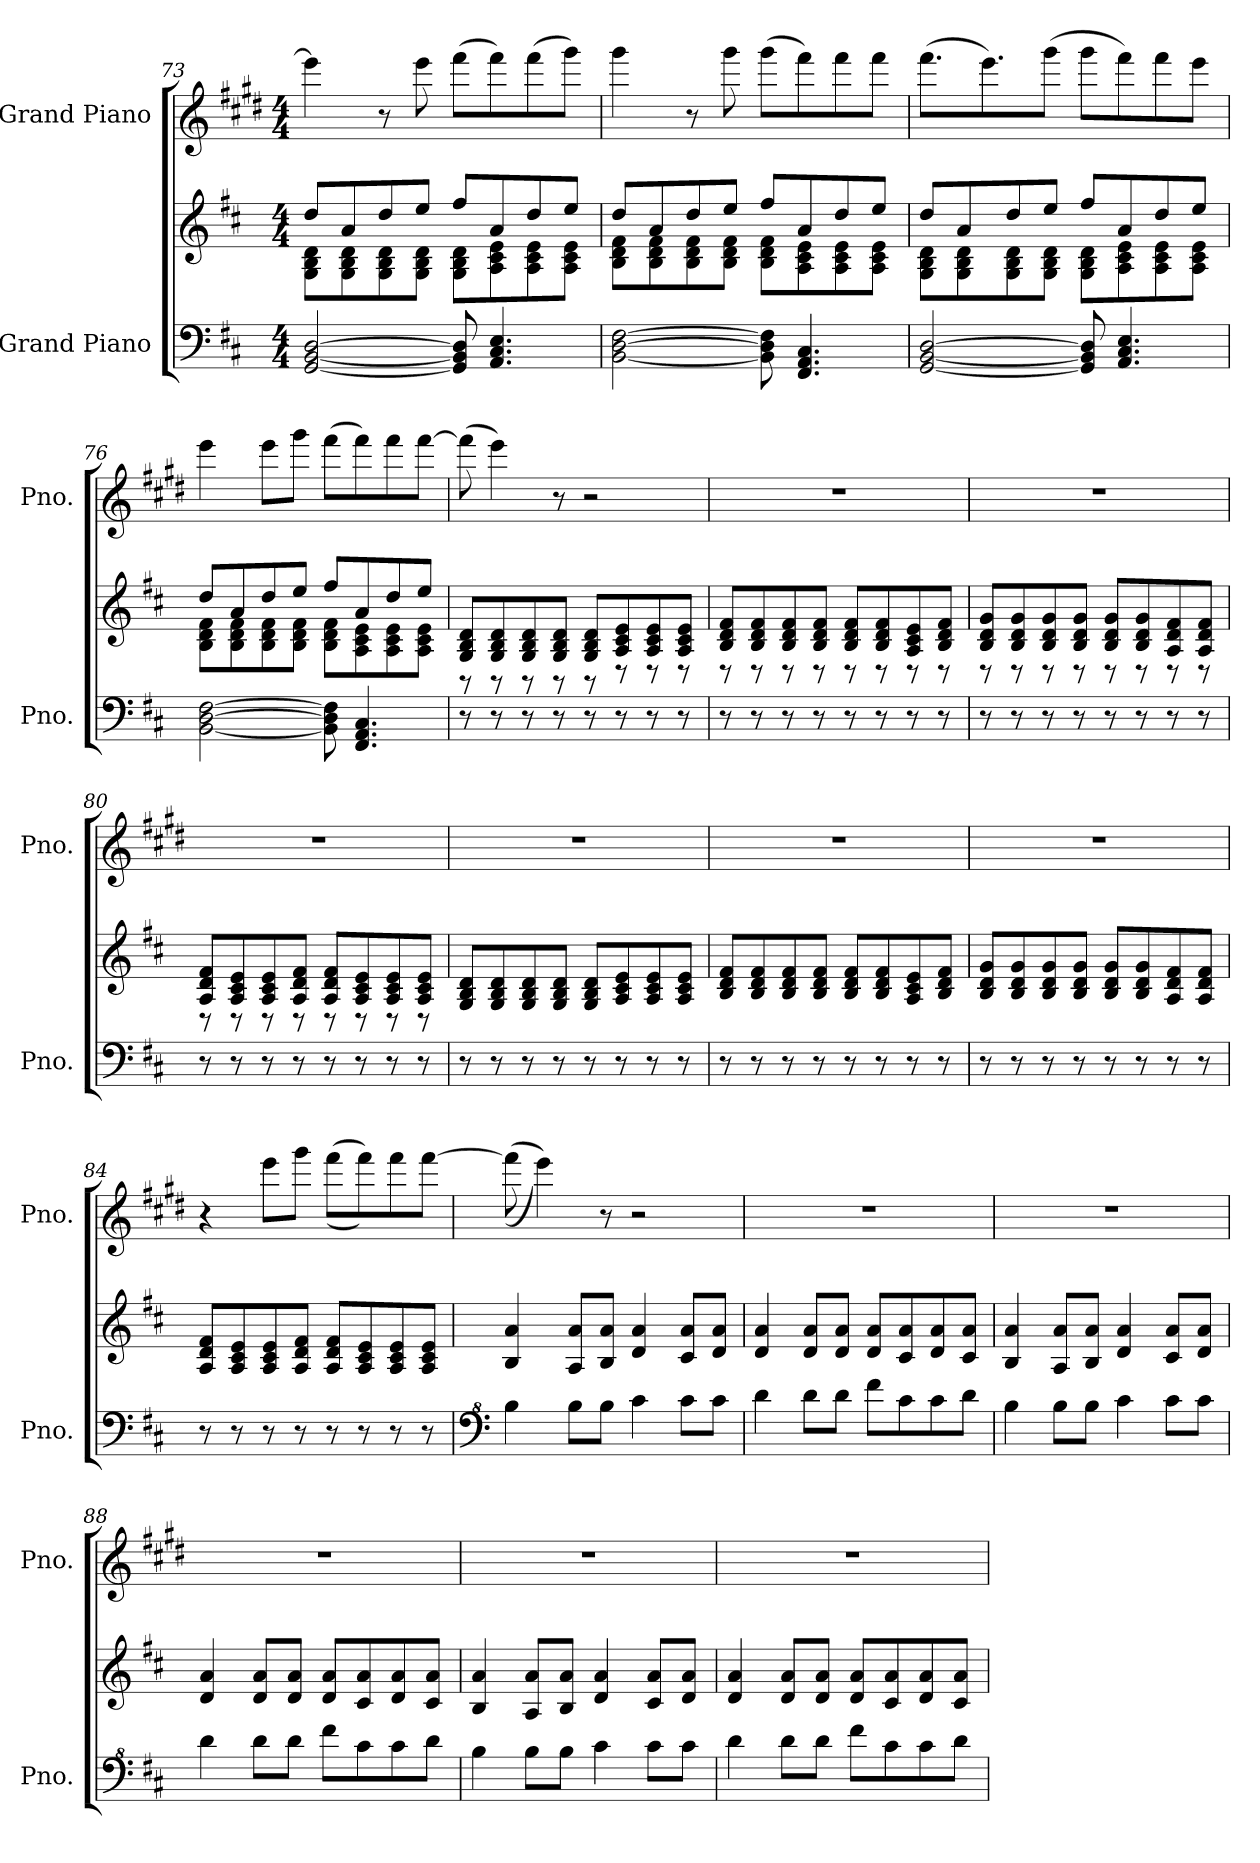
**kern	**kern	**kern
*part2	*part2	*part1
*staff3	*staff2	*staff1
*I"Grand Piano	*	*I"Grand Piano
*I'Pno.	*	*I'Pno.
!!LO:LB:g=z
*clefF4	*clefG2	*clefG2
*k[f#c#]	*k[f#c#]	*k[f#c#g#d#]
*M4/4	*M4/4	*M4/4
=73	=73	=73
*	*^	*
[2GG/ [2BB/ [2D/	8dd/L	8G\ 8B\ 8d\L	4eee\]
.	8a/	8G\ 8B\ 8d\	.
.	8dd/	8G\ 8B\ 8d\	8r
.	8ee/J	8G\ 8B\ 8d\J	8eee\
8GG/] 8BB/] 8D/]	8ff#/L	8G\ 8B\ 8d\L	(8fff#\L
4.AA/ 4.C#/ 4.E/	8a/	8A\ 8c#\ 8e\	8fff#\)
.	8dd/	8A\ 8c#\ 8e\	(8fff#\
.	8ee/J	8A\ 8c#\ 8e\J	8ggg#\J)
=74	=74	=74	=74
[2BB\ [2D\ [2F#\	8dd/L	8B\ 8d\ 8f#\L	4ggg#\
.	8a/	8B\ 8d\ 8f#\	.
.	8dd/	8B\ 8d\ 8f#\	8r
.	8ee/J	8B\ 8d\ 8f#\J	8ggg#\
8BB\] 8D\] 8F#\]	8ff#/L	8B\ 8d\ 8f#\L	(8ggg#\L
4.FF#/ 4.AA/ 4.C#/	8a/	8A\ 8c#\ 8e\	8fff#\)
.	8dd/	8A\ 8c#\ 8e\	8fff#\
.	8ee/J	8A\ 8c#\ 8e\J	8fff#\J
=75	=75	=75	=75
[2GG/ [2BB/ [2D/	8dd/L	8G\ 8B\ 8d\L	(8.fff#\L
.	8a/	8G\ 8B\ 8d\	.
.	.	.	8.eee\)
.	8dd/	8G\ 8B\ 8d\	.
.	8ee/J	8G\ 8B\ 8d\J	(8ggg#\J
8GG/] 8BB/] 8D/]	8ff#/L	8G\ 8B\ 8d\L	8ggg#\L
4.AA/ 4.C#/ 4.E/	8a/	8A\ 8c#\ 8e\	8fff#\)
.	8dd/	8A\ 8c#\ 8e\	8fff#\
.	8ee/J	8A\ 8c#\ 8e\J	8eee\J
!!LO:PB:g=z
=76	=76	=76	=76
[2BB\ [2D\ [2F#\	8dd/L	8B\ 8d\ 8f#\L	4eee\
.	8a/	8B\ 8d\ 8f#\	.
.	8dd/	8B\ 8d\ 8f#\	8eee\L
.	8ee/J	8B\ 8d\ 8f#\J	8ggg#\J
8BB\] 8D\] 8F#\]	8ff#/L	8B\ 8d\ 8f#\L	(8fff#\L
4.FF#/ 4.AA/ 4.C#/	8a/	8A\ 8c#\ 8e\	8fff#\)
.	8dd/	8A\ 8c#\ 8e\	8fff#\
.	8ee/J	8A\ 8c#\ 8e\J	[8fff#\J
=77	=77	=77	=77
8r	8G/ 8B/ 8d/L	8r	(8fff#\]
8r	8G/ 8B/ 8d/	8r	4eee\)
8r	8G/ 8B/ 8d/	8r	.
8r	8G/ 8B/ 8d/J	8r	8r
8r	8G/ 8B/ 8d/L	8r	2r
8r	8A/ 8c#/ 8e/	8r	.
8r	8A/ 8c#/ 8e/	8r	.
8r	8A/ 8c#/ 8e/J	8r	.
=78	=78	=78	=78
8r	8B/ 8d/ 8f#/L	8r	1r
8r	8B/ 8d/ 8f#/	8r	.
8r	8B/ 8d/ 8f#/	8r	.
8r	8B/ 8d/ 8f#/J	8r	.
8r	8B/ 8d/ 8f#/L	8r	.
8r	8B/ 8d/ 8f#/	8r	.
8r	8A/ 8c#/ 8e/	8r	.
8r	8B/ 8d/ 8f#/J	8r	.
!!LO:LB:g=z
=79	=79	=79	=79
8r	8B/ 8d/ 8g/L	8r	1r
8r	8B/ 8d/ 8g/	8r	.
8r	8B/ 8d/ 8g/	8r	.
8r	8B/ 8d/ 8g/J	8r	.
8r	8B/ 8d/ 8g/L	8r	.
8r	8B/ 8d/ 8g/	8r	.
8r	8A/ 8d/ 8f#/	8r	.
8r	8A/ 8d/ 8f#/J	8r	.
=80	=80	=80	=80
8r	8A/ 8d/ 8f#/L	8r	1r
8r	8A/ 8c#/ 8e/	8r	.
8r	8A/ 8c#/ 8e/	8r	.
8r	8A/ 8d/ 8f#/J	8r	.
8r	8A/ 8d/ 8f#/L	8r	.
8r	8A/ 8c#/ 8e/	8r	.
8r	8A/ 8c#/ 8e/	8r	.
8r	8A/ 8c#/ 8e/J	8r	.
*	*v	*v	*
=81	=81	=81
8r	8G/ 8B/ 8d/L	1r
8r	8G/ 8B/ 8d/	.
8r	8G/ 8B/ 8d/	.
8r	8G/ 8B/ 8d/J	.
8r	8G/ 8B/ 8d/L	.
8r	8A/ 8c#/ 8e/	.
8r	8A/ 8c#/ 8e/	.
8r	8A/ 8c#/ 8e/J	.
!!LO:LB:g=z
=82	=82	=82
8r	8B/ 8d/ 8f#/L	1r
8r	8B/ 8d/ 8f#/	.
8r	8B/ 8d/ 8f#/	.
8r	8B/ 8d/ 8f#/J	.
8r	8B/ 8d/ 8f#/L	.
8r	8B/ 8d/ 8f#/	.
8r	8A/ 8c#/ 8e/	.
8r	8B/ 8d/ 8f#/J	.
=83	=83	=83
8r	8B/ 8d/ 8g/L	1r
8r	8B/ 8d/ 8g/	.
8r	8B/ 8d/ 8g/	.
8r	8B/ 8d/ 8g/J	.
8r	8B/ 8d/ 8g/L	.
8r	8B/ 8d/ 8g/	.
8r	8A/ 8d/ 8f#/	.
8r	8A/ 8d/ 8f#/J	.
=84	=84	=84
8r	8A/ 8d/ 8f#/L	4r
8r	8A/ 8c#/ 8e/	.
8r	8A/ 8c#/ 8e/	8eee\L
8r	8A/ 8d/ 8f#/J	8ggg#\J
8r	8A/ 8d/ 8f#/L	((8fff#\L
8r	8A/ 8c#/ 8e/	8fff#\))
8r	8A/ 8c#/ 8e/	8fff#\
8r	8A/ 8c#/ 8e/J	[8fff#\J
!!LO:LB:g=z
=85	=85	=85
*clefF^4	*	*
4b\	4B/ 4a/	((8fff#\]
.	.	4eee\))
8b\L	8A/ 8a/L	.
8b\J	8B/ 8a/J	8r
4cc#\	4d/ 4a/	2r
8cc#\L	8c#/ 8a/L	.
8cc#\J	8d/ 8a/J	.
=86	=86	=86
4dd\	4d/ 4a/	1r
8dd\L	8d/ 8a/L	.
8dd\J	8d/ 8a/J	.
8ff#\L	8d/ 8a/L	.
8cc#\	8c#/ 8a/	.
8cc#\	8d/ 8a/	.
8dd\J	8c#/ 8a/J	.
=87	=87	=87
4b\	4B/ 4a/	1r
8b\L	8A/ 8a/L	.
8b\J	8B/ 8a/J	.
4cc#\	4d/ 4a/	.
8cc#\L	8c#/ 8a/L	.
8cc#\J	8d/ 8a/J	.
=88	=88	=88
4dd\	4d/ 4a/	1r
8dd\L	8d/ 8a/L	.
8dd\J	8d/ 8a/J	.
8ff#\L	8d/ 8a/L	.
8cc#\	8c#/ 8a/	.
8cc#\	8d/ 8a/	.
8dd\J	8c#/ 8a/J	.
!!LO:PB:g=z
=89	=89	=89
4b\	4B/ 4a/	1r
8b\L	8A/ 8a/L	.
8b\J	8B/ 8a/J	.
4cc#\	4d/ 4a/	.
8cc#\L	8c#/ 8a/L	.
8cc#\J	8d/ 8a/J	.
=90	=90	=90
4dd\	4d/ 4a/	1r
8dd\L	8d/ 8a/L	.
8dd\J	8d/ 8a/J	.
8ff#\L	8d/ 8a/L	.
8cc#\	8c#/ 8a/	.
8cc#\	8d/ 8a/	.
8dd\J	8c#/ 8a/J	.
=	=	=
*-	*-	*-
